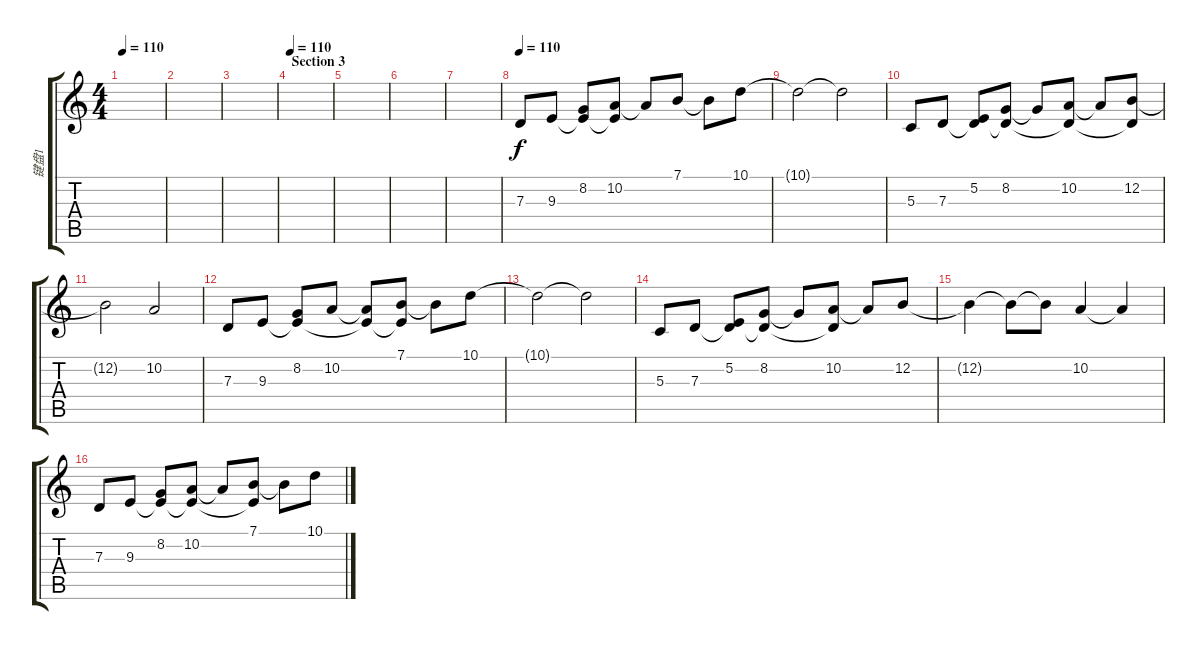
\track ("键盘1" "键盘1") {instrument synthstrings2}
\staff {score tabs}
\tuning (E4 B3 G3 D3 A2 E2) {hide}
\ts (4 4)
\tempo 110
\clef g2
\ks c
|
|
|
\section ("" "Section 3")
\tempo 110
|
|
|
|
\tempo 110
7.3.8{volume 16 instrument electricgrandpiano} 9.3.8 (8.2 9.3{t}).8 (10.2 9.3{t}).8 10.2{t}.8 7.1.8 7.1{t}.8 10.1.8 |
10.1{t}.2 10.1{t}.2 |
5.3.8 7.3.8 (5.2 7.3{t}).8 (8.2 7.3{t}).8 8.2{t}.8 (10.2 7.3{t}).8 10.2{t}.8 (12.2 7.3{t}).8 |
12.2{t}.2 10.2.2 |
7.3.8 9.3.8 (8.2 9.3{t}).8 10.2.8 (10.2{t} 9.3{t}).8 (7.1 9.3{t}).8 7.1{t}.8 10.1.8 |
10.1{t}.2 10.1{t}.2 |
5.3.8 7.3.8 (5.2 7.3{t}).8 (8.2 7.3{t}).8 8.2{t}.8 (10.2 7.3{t}).8 10.2{t}.8 12.2.8 |
12.2{t}.4 12.2{t}.8 12.2{t}.8 10.2.4 10.2{t}.4 |
7.3.8 9.3.8 (8.2 9.3{t}).8 (10.2 9.3{t}).8 10.2{t}.8 (7.1 9.3{t}).8 7.1{t}.8 10.1.8
